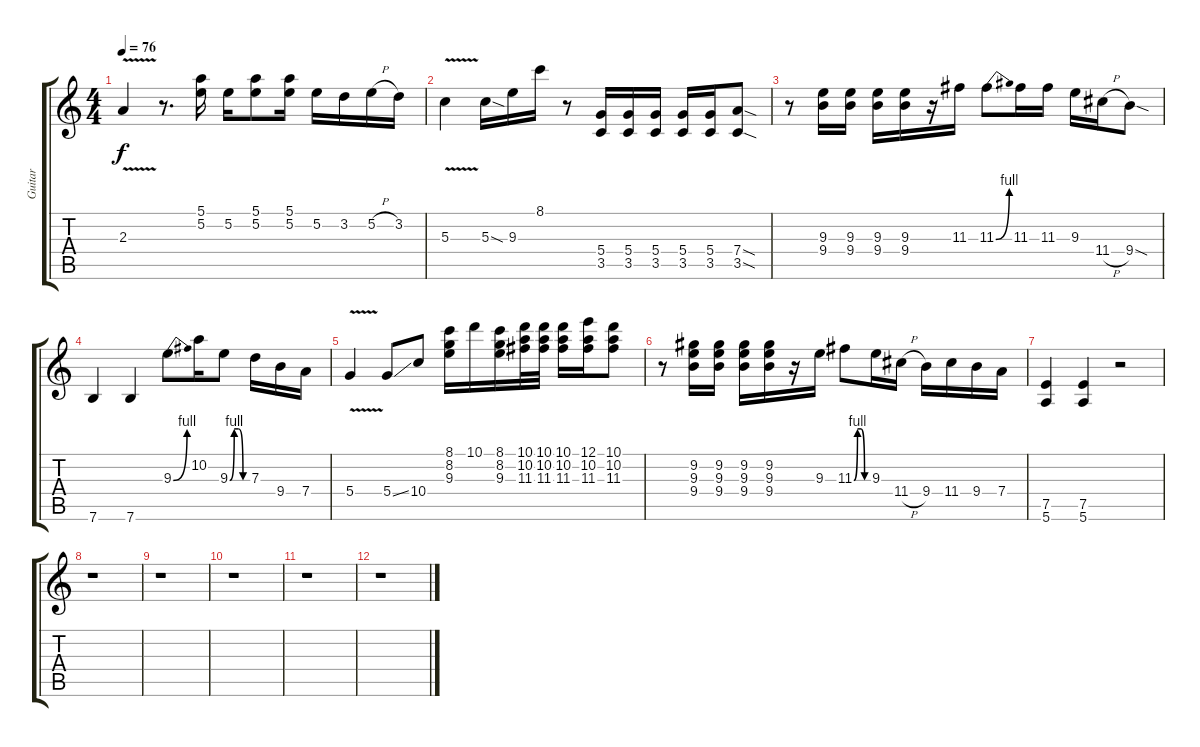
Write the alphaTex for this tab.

\track ("Guitar" "Guitar") {instrument electricguitarclean}
\staff {score tabs}
\tuning (E4 B3 G3 D3 A2 E2) {hide}
\ts (4 4)
\tempo 76
\clef g2
\ks c
2.3{v}.4{dy f} r.8{d} (5.1 5.2).16 5.2.16 (5.1 5.2).8 (5.1 5.2).16 5.2.16 3.2.16 5.2{h}.16 3.2.16 |
5.3{v}.4 5.3{sod}.16 9.3.16 8.1.16 r.8 (5.4 3.5).16 (5.4 3.5).16 (5.4 3.5).16 (5.4 3.5).16 (5.4 3.5).16 (7.4{sod} 3.5{sod}).8 |
r.8 (9.3 9.4).16 (9.3 9.4).16 (9.3 9.4).16 (9.3 9.4).16 r.16 11.3.16 11.3{be (bend 0 0 60 4)}.8 11.3.16 11.3.16 9.3.16 11.4{h}.16 9.4{sod}.8 |
7.6.4 7.6.4 9.3{be (bend 0 0 60 4)}.8 10.2.16 9.3{be (custom 0 0 15 4 30 4 45 0 60 0)}.8 7.3.16 9.4.16 7.4.16 |
5.4{v}.4 5.4{ss}.8 10.4.8 (8.1 8.2 9.3).16 10.1.16 (8.1 8.2 9.3).16 (10.1 10.2 11.3).32 (10.1 10.2 11.3).32 (10.1 10.2 11.3).16 (12.1 10.2 11.3).16 (10.1 10.2 11.3).8 |
r.8 (9.2 9.3 9.4).16 (9.2 9.3 9.4).16 (9.2 9.3 9.4).16 (9.2 9.3 9.4).16 r.16 9.3.16 11.3{be (custom 0 0 15 4 30 4 45 0 60 0)}.8 9.3.16 11.4{h}.16 9.4.16 11.4.16 9.4.16 7.4.16 |
(7.5 5.6).4 (7.5 5.6).4 r.2 |
r.1 |
r.1 |
r.1 |
r.1 |
r.1
